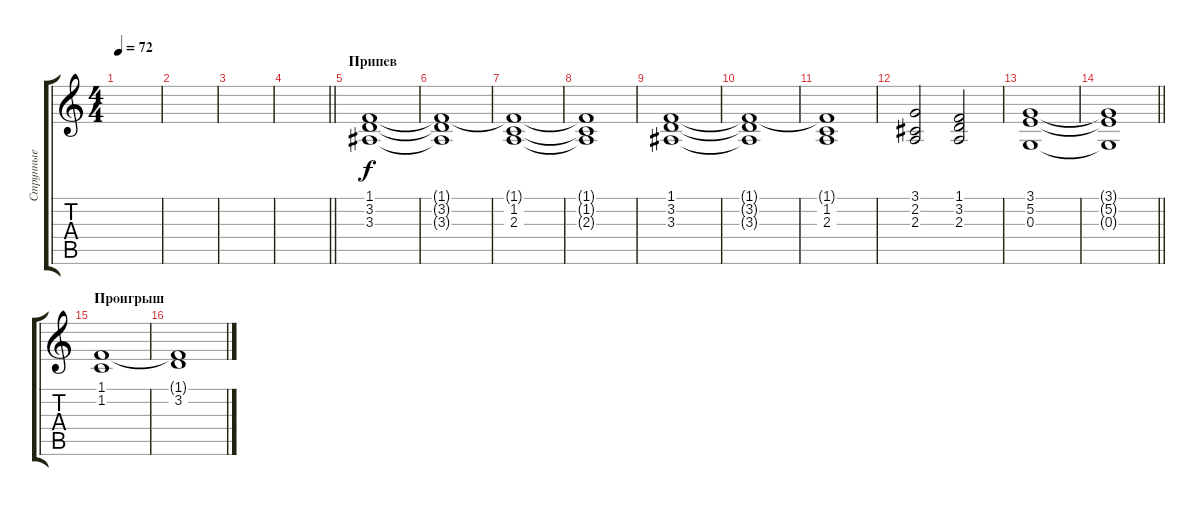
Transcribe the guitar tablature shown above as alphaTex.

\track ("Струнные" "Струнные") {instrument stringensemble1}
\staff {score tabs}
\tuning (E4 B3 G3 D3 A2 E2) {hide}
\ts (4 4)
\tempo 72
\clef g2
\ks c
|
|
|
\barLineRight lightlight
|
\section ("" "Припев")
(1.1 3.2 3.3).1 |
(1.1{t} 3.2{t} 3.3{t}).1 |
(1.1{t} 1.2 2.3).1 |
(1.1{t} 1.2{t} 2.3{t}).1 |
(1.1 3.2 3.3).1 |
(1.1{t} 3.2{t} 3.3{t}).1 |
(1.1{t} 1.2 2.3).1 |
(3.1 2.2 2.3).2 (1.1 3.2 2.3).2 |
(3.1 5.2 0.3).1 |
\barLineRight lightlight
(3.1{t} 5.2{t} 0.3{t}).1 |
\section ("" "Проигрыш")
(1.1 1.2).1 |
(1.1{t} 3.2).1
